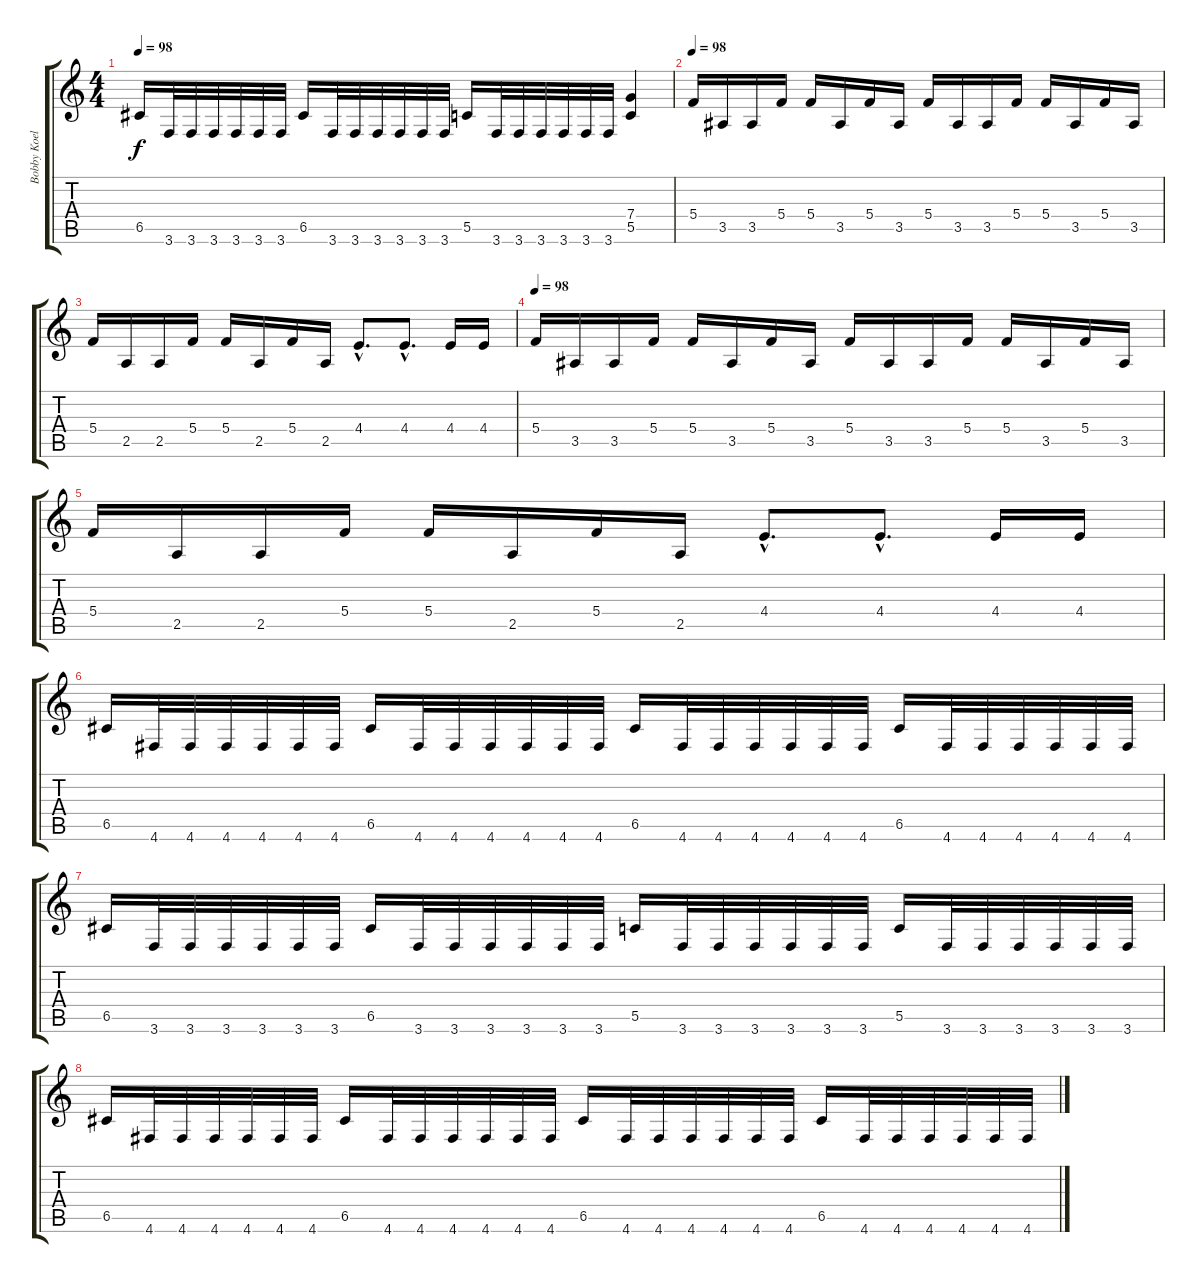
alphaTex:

\track ("Bobby Koelble" "Bobby Koel") {instrument distortionguitar}
\staff {score tabs}
\tuning (D4 A3 F3 C3 G2 D2) {hide}
\ts (4 4)
\tempo 98
\clef g2
\ks c
6.5.16{dy f} 3.6.32 3.6.32 3.6.32 3.6.32 3.6.32 3.6.32 6.5.16 3.6.32 3.6.32 3.6.32 3.6.32 3.6.32 3.6.32 5.5.16 3.6.32 3.6.32 3.6.32 3.6.32 3.6.32 3.6.32 (7.4 5.5).4 |
\tempo 98
5.4.16 3.5.16 3.5.16 5.4.16 5.4.16 3.5.16 5.4.16 3.5.16 5.4.16 3.5.16 3.5.16 5.4.16 5.4.16 3.5.16 5.4.16 3.5.16 |
5.4.16 2.5.16 2.5.16 5.4.16 5.4.16 2.5.16 5.4.16 2.5.16 4.4{hac}.8{d} 4.4{hac}.8{d} 4.4.16 4.4.16 |
\tempo 98
5.4.16 3.5.16 3.5.16 5.4.16 5.4.16 3.5.16 5.4.16 3.5.16 5.4.16 3.5.16 3.5.16 5.4.16 5.4.16 3.5.16 5.4.16 3.5.16 |
5.4.16 2.5.16 2.5.16 5.4.16 5.4.16 2.5.16 5.4.16 2.5.16 4.4{hac}.8{d} 4.4{hac}.8{d} 4.4.16 4.4.16 |
6.5.16 4.6.32 4.6.32 4.6.32 4.6.32 4.6.32 4.6.32 6.5.16 4.6.32 4.6.32 4.6.32 4.6.32 4.6.32 4.6.32 6.5.16 4.6.32 4.6.32 4.6.32 4.6.32 4.6.32 4.6.32 6.5.16 4.6.32 4.6.32 4.6.32 4.6.32 4.6.32 4.6.32 |
6.5.16 3.6.32 3.6.32 3.6.32 3.6.32 3.6.32 3.6.32 6.5.16 3.6.32 3.6.32 3.6.32 3.6.32 3.6.32 3.6.32 5.5.16 3.6.32 3.6.32 3.6.32 3.6.32 3.6.32 3.6.32 5.5.16 3.6.32 3.6.32 3.6.32 3.6.32 3.6.32 3.6.32 |
6.5.16 4.6.32 4.6.32 4.6.32 4.6.32 4.6.32 4.6.32 6.5.16 4.6.32 4.6.32 4.6.32 4.6.32 4.6.32 4.6.32 6.5.16 4.6.32 4.6.32 4.6.32 4.6.32 4.6.32 4.6.32 6.5.16 4.6.32 4.6.32 4.6.32 4.6.32 4.6.32 4.6.32
